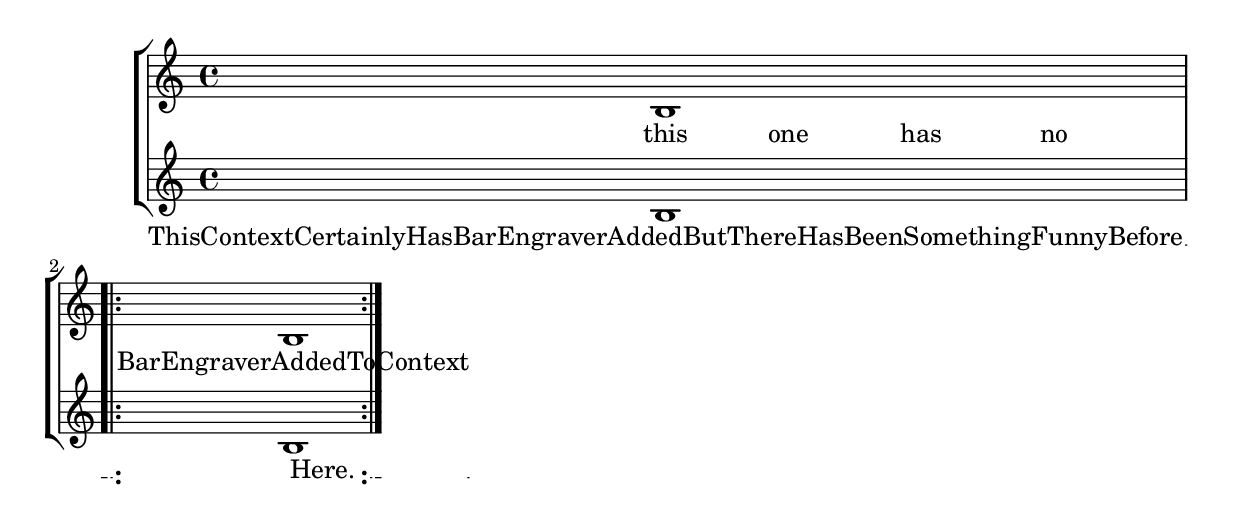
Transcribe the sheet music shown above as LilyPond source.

\version "2.1.23"

\header{
texidoc="
Adding a @code{Bar_engraver} to the Lyrics context makes sure that
lyrics don't collide with barlines.
"
}

\score {
	\context StaffGroup <<
	\notes \context Staff {
	        b1 \bar "|:" b1 \bar ":|"
	}
	\lyrics <<
	 	\context LyricsWithBars {
%		        thisContextHasBarEngraver1  added
		        ThisContextCertainlyHasBarEngraverAddedButThereHasBeenSomethingFunnyBefore1.  Here.
		}
		\context Lyrics {
		        this4 one has no BarEngraverAddedToContext1
		}
	>>
	\notes \new Staff { b1 b1 }
	>>
	\paper {
		raggedright = ##t
		\translator {
			\ScoreContext
			\accepts "LyricsWithBars"
		}
		\translator {
			\LyricsContext
			\consists "Bar_engraver"
			\name "LyricsWithBars"
		}
	}
}

